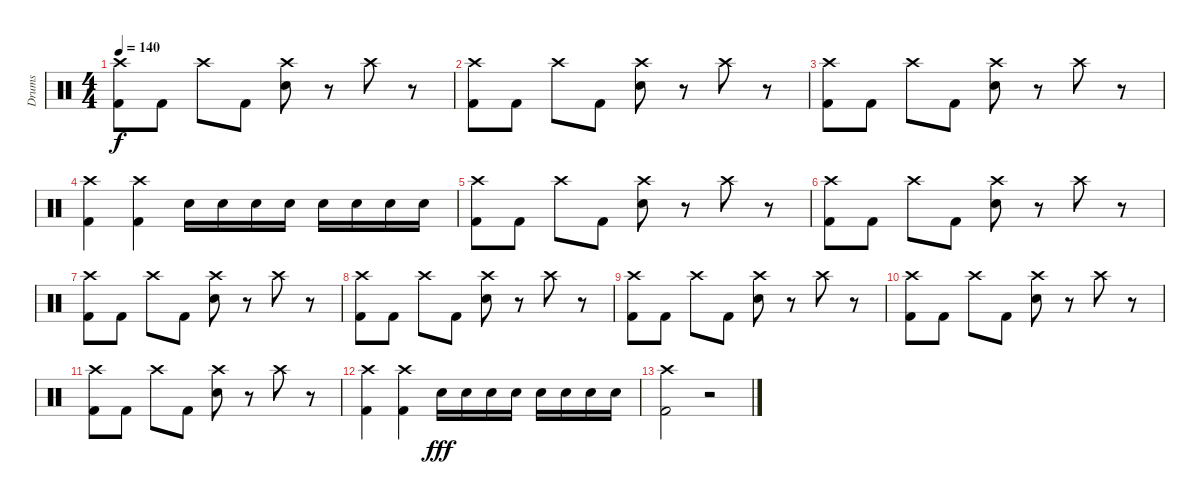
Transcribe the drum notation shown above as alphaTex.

\track ("Drums" "Drums") {instrument percussion}
\staff {score}
\articulation defaults
\ts (4 4)
\tempo 140
\clef neutral
\ks c
("Crash high (hit)" "Kick (hit) 2").8{dy f} "Kick (hit) 2".8 "Crash high (hit)".8 "Kick (hit) 2".8 ("Crash high (hit)" "Electric Snare (hit)").8 r.8 "Crash high (hit)".8 r.8 |
("Crash high (hit)" "Kick (hit) 2").8 "Kick (hit) 2".8 "Crash high (hit)".8 "Kick (hit) 2".8 ("Crash high (hit)" "Electric Snare (hit)").8 r.8 "Crash high (hit)".8 r.8 |
("Crash high (hit)" "Kick (hit) 2").8 "Kick (hit) 2".8 "Crash high (hit)".8 "Kick (hit) 2".8 ("Crash high (hit)" "Electric Snare (hit)").8 r.8 "Crash high (hit)".8 r.8 |
("Crash high (hit)" "Kick (hit) 2").4 ("Crash high (hit)" "Kick (hit) 2").4 "Electric Snare (hit)".16 "Electric Snare (hit)".16 "Electric Snare (hit)".16 "Electric Snare (hit)".16 "Electric Snare (hit)".16 "Electric Snare (hit)".16 "Electric Snare (hit)".16 "Electric Snare (hit)".16 |
("Crash high (hit)" "Kick (hit) 2").8 "Kick (hit) 2".8 "Crash high (hit)".8 "Kick (hit) 2".8 ("Crash high (hit)" "Electric Snare (hit)").8 r.8 "Crash high (hit)".8 r.8 |
("Crash high (hit)" "Kick (hit) 2").8 "Kick (hit) 2".8 "Crash high (hit)".8 "Kick (hit) 2".8 ("Crash high (hit)" "Electric Snare (hit)").8 r.8 "Crash high (hit)".8 r.8 |
("Crash high (hit)" "Kick (hit) 2").8 "Kick (hit) 2".8 "Crash high (hit)".8 "Kick (hit) 2".8 ("Crash high (hit)" "Electric Snare (hit)").8 r.8 "Crash high (hit)".8 r.8 |
("Crash high (hit)" "Kick (hit) 2").8 "Kick (hit) 2".8 "Crash high (hit)".8 "Kick (hit) 2".8 ("Crash high (hit)" "Electric Snare (hit)").8 r.8 "Crash high (hit)".8 r.8 |
("Crash high (hit)" "Kick (hit) 2").8 "Kick (hit) 2".8 "Crash high (hit)".8 "Kick (hit) 2".8 ("Crash high (hit)" "Electric Snare (hit)").8 r.8 "Crash high (hit)".8 r.8 |
("Crash high (hit)" "Kick (hit) 2").8 "Kick (hit) 2".8 "Crash high (hit)".8 "Kick (hit) 2".8 ("Crash high (hit)" "Electric Snare (hit)").8 r.8 "Crash high (hit)".8 r.8 |
("Crash high (hit)" "Kick (hit) 2").8 "Kick (hit) 2".8 "Crash high (hit)".8 "Kick (hit) 2".8 ("Crash high (hit)" "Electric Snare (hit)").8 r.8 "Crash high (hit)".8 r.8 |
("Crash high (hit)" "Kick (hit) 2").4 ("Crash high (hit)" "Kick (hit) 2").4 "Electric Snare (hit)".16{dy fff} "Electric Snare (hit)".16 "Electric Snare (hit)".16 "Electric Snare (hit)".16 "Electric Snare (hit)".16 "Electric Snare (hit)".16 "Electric Snare (hit)".16 "Electric Snare (hit)".16 |
("Crash high (hit)" "Kick (hit) 2").2 r.2
